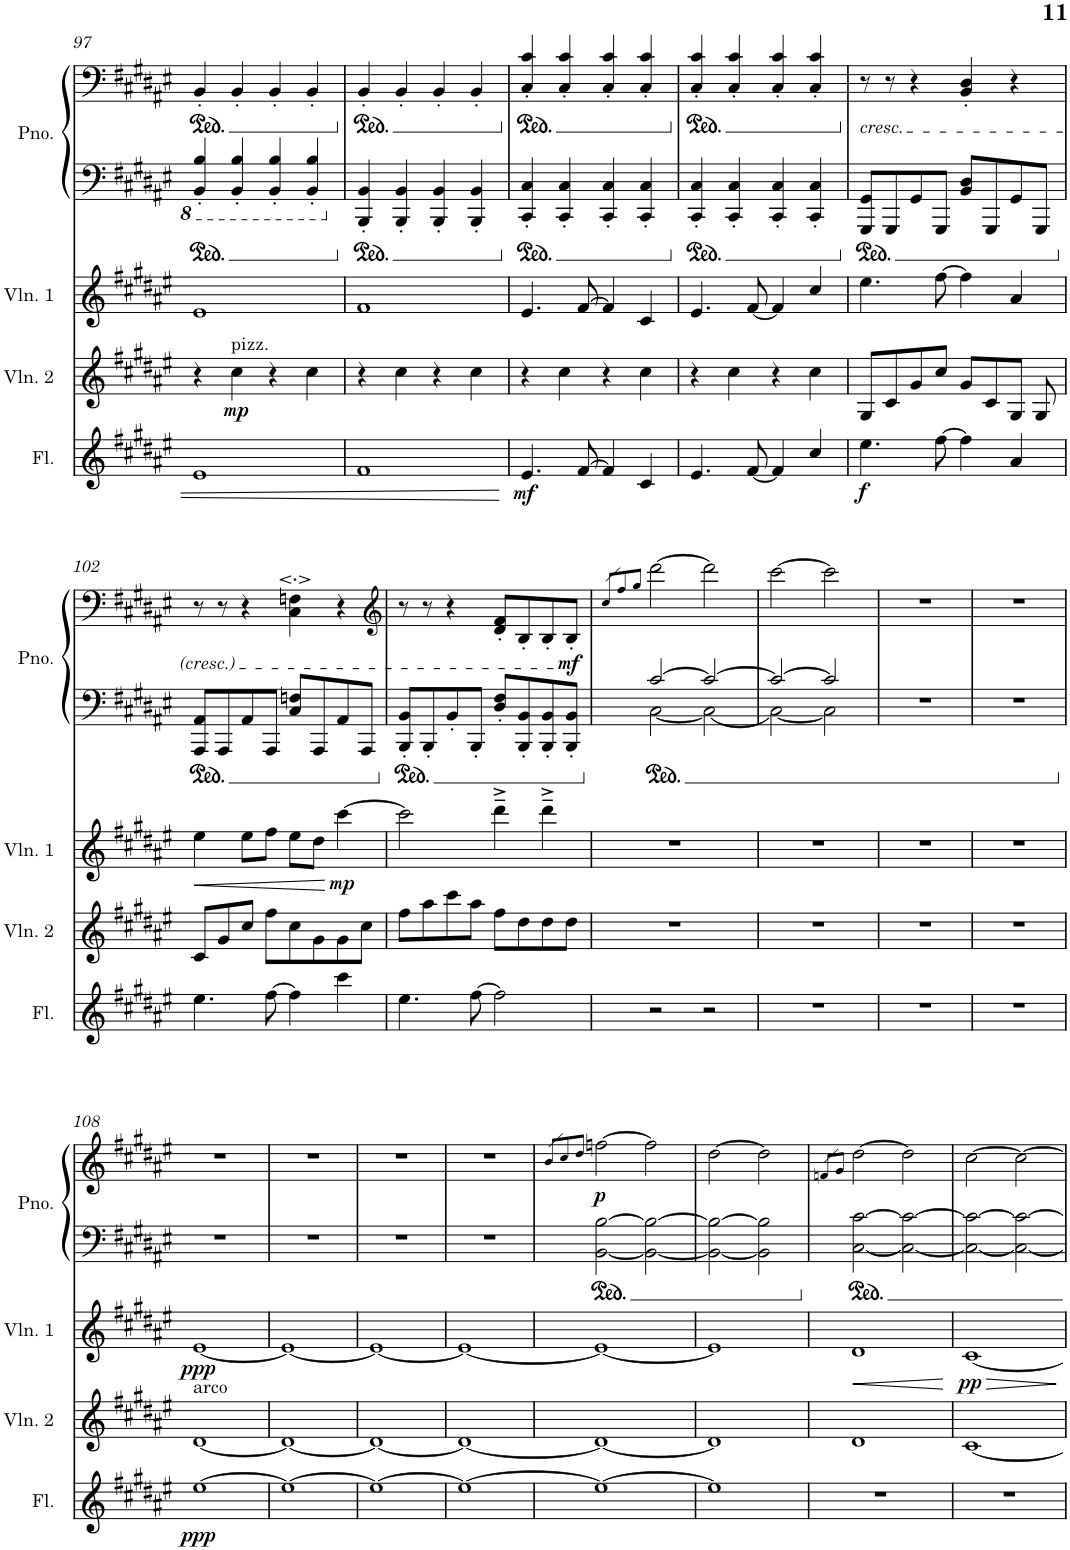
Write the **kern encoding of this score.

**kern	**dynam	**kern	**dynam	**kern	**dynam	**kern	**kern	**dynam
*part4	*part4	*part3	*part3	*part2	*part2	*part1	*part1	*part1
*staff5	*staff5	*staff4	*staff4	*staff3	*staff3	*staff2	*staff1	*staff1/2
*I"Flute	*	*I"Violin 2	*	*I"Violin 1	*	*I"Piano	*	*
*I'Fl.	*	*I'Vln. 2	*	*I'Vln. 1	*	*I'Pno.	*	*
!!LO:PB:g=z
*clefG2	*	*clefG2	*	*clefG2	*	*clefF4	*clefF4	*
*k[f#c#g#d#a#e#]	*	*k[f#c#g#d#a#e#]	*	*k[f#c#g#d#a#e#]	*	*k[f#c#g#d#a#e#]	*k[f#c#g#d#a#e#]	*
*M4/4	*	*M4/4	*	*M4/4	*	*M4/4	*M4/4	*
*	*	*	*	*	*	*	*ped	*
=97	=97	=97	=97	=97	=97	=97	=97	=97
1e#	.	4r	.	1e#	.	4BBB/' 4BB/'	4BB'/	.
!	!	!LO:TX:a:t=pizz.	!	!	!	!	!	!
!	!	!	!LO:DY:b	!	!	!	!	!
.	.	4cc#\	mp	.	.	4BBB/' 4BB/'	4BB'/	.
.	.	4r	.	.	.	4BBB/' 4BB/'	4BB'/	.
.	.	4cc#\	.	.	.	4BBB/' 4BB/'	4BB'/	.
=98	=98	=98	=98	=98	=98	=98	=98	=98
*	*	*	*	*	*	*	*Xped	*
*	*	*	*	*	*	*	*ped	*
1f#	.	4r	.	1f#	.	4BBB/' 4BB/'	4BB'/	.
.	.	4cc#\	.	.	.	4BBB/' 4BB/'	4BB'/	.
.	.	4r	.	.	.	4BBB/' 4BB/'	4BB'/	.
.	.	4cc#\	.	.	.	4BBB/' 4BB/'	4BB'/	.
=99	=99	=99	=99	=99	=99	=99	=99	=99
*	*	*	*	*	*	*	*Xped	*
*	*	*	*	*	*	*	*ped	*
!	!LO:DY:b	!	!	!	!	!	!	!
4.e#/	mf	4r	.	4.e#/	.	4CC#/' 4C#/'	4C#/' 4c#/'	.
.	.	4cc#\	.	.	.	4CC#/' 4C#/'	4C#/' 4c#/'	.
[>8f#/	.	.	.	[>8f#/	.	.	.	.
4f#/]	.	4r	.	4f#/]	.	4CC#/' 4C#/'	4C#/' 4c#/'	.
4c#/	.	4cc#\	.	4c#/	.	4CC#/' 4C#/'	4C#/' 4c#/'	.
=100	=100	=100	=100	=100	=100	=100	=100	=100
*	*	*	*	*	*	*	*Xped	*
*	*	*	*	*	*	*	*ped	*
4.e#/	.	4r	.	4.e#/	.	4CC#/' 4C#/'	4C#/' 4c#/'	.
.	.	4cc#\	.	.	.	4CC#/' 4C#/'	4C#/' 4c#/'	.
[<8f#/	.	.	.	[<8f#/	.	.	.	.
4f#/]	.	4r	.	4f#/]	.	4CC#/' 4C#/'	4C#/' 4c#/'	.
4cc#/	.	4cc#\	.	4cc#/	.	4CC#/' 4C#/'	4C#/' 4c#/'	.
=101	=101	=101	=101	=101	=101	=101	=101	=101
*	*	*	*	*	*	*	*Xped	*
!	!	!	!	!	!	!	!LO:TX:b:i:t=cresc.	!
!	!LO:DY:b	!	!	!	!	!	!	!
4.ee#\	f	8G#/L	.	4.ee#\	.	8GGG#/ 8GG#/L	8r	.
.	.	8c#/	.	.	.	8GGG#/	8r	.
.	.	8g#/	.	.	.	8GG#/	4r	.
[>8ff#\	.	8cc#/J	.	[>8ff#\	.	8GGG#/J	.	.
4ff#\]	.	8g#/L	.	4ff#\]	.	8BB/ 8D#/L	4BB/' 4D#/'	.
.	.	8c#/	.	.	.	8GGG#/	.	.
4a#/	.	8G#/J	.	4a#/	.	8GG#/	4r	.
.	.	8G#/	.	.	.	8GGG#/J	.	.
!!LO:LB:g=z
=102	=102	=102	=102	=102	=102	=102	=102	=102
!	!	!	!	!	!LO:HP:b	!	!	!
4.ee#\	.	8c#/L	.	4ee#\	<	8AAA#/ 8AA#/L	8r	.
.	.	8g#/	.	.	.	8AAA#/	8r	.
.	.	8cc#/J	.	8ee#\L	.	8AA#/	4r	.
[>8ff#\	.	8ff#\L	.	8ff#\J	.	8AAA#/J	.	.
4ff#\]	.	8cc#\	.	8ee#\L	.	8C#/ 8Fn/L	4C#\' 4Fn\'	.
.	.	8g#\	.	8dd#\J	.	8AAA#/	.	.
!	!	!	!	!	!LO:DY:n=1:b	!	!	!
4ccc#\	.	8g#\	.	[4ccc#\	[ mp	8AA#/	4r	.
.	.	8cc#\J	.	.	.	8AAA#/J	.	.
=103	=103	=103	=103	=103	=103	=103	=103	=103
*	*	*	*	*	*	*	*clefG2	*
4.ee#\	.	8ff#\L	.	2ccc#\]	.	8BBB/' 8BB/'L	8r	.
.	.	8aa#\	.	.	.	8BBB'/	8r	.
.	.	8ccc#\	.	.	.	8BB'/	4r	.
[>8ff#\	.	8aa#\J	.	.	.	8BBB'/J	.	.
2ff#\]	.	8ff#\L	.	4ddd#~^\	.	8D#/' 8F#/'L	8d#/' 8f#/'L	.
.	.	8dd#\	.	.	.	8BBB/' 8BB/'	8B'/	.
.	.	8dd#\	.	4ddd#~^\	.	8BBB/' 8BB/'	8B'/	.
!	!	!	!	!	!	!	!	!LO:DY:b
.	.	8dd#\J	.	.	.	8BBB/' 8BB/'J	8B'/J	mf
=104	=104	=104	=104	=104	=104	=104	=104	=104
.	.	.	.	.	.	.	8qcc#/L	.
.	.	.	.	.	.	.	8qff#/	.
.	.	.	.	.	.	.	8qgg#/J	.
*	*	*	*	*	*	*^	*	*
2r	.	1r	.	1r	.	[2c#/	[2C#\	[2ddd#\	.
2r	.	.	.	.	.	2c#/_	2C#\_	2ddd#\]	.
=105	=105	=105	=105	=105	=105	=105	=105	=105	=105
1r	.	1r	.	1r	.	2c#/_	2C#\_	[2ccc#\	.
.	.	.	.	.	.	2c#/]	2C#\]	2ccc#\]	.
*	*	*	*	*	*	*v	*v	*	*
=106	=106	=106	=106	=106	=106	=106	=106	=106
1r	.	1r	.	1r	.	1r	1r	.
=107	=107	=107	=107	=107	=107	=107	=107	=107
1r	.	1r	.	1r	.	1r	1r	.
!!LO:LB:g=z
=108	=108	=108	=108	=108	=108	=108	=108	=108
!	!	!LO:TX:a:t=arco	!	!	!	!	!	!
!	!LO:DY:b	!	!	!	!LO:DY:b	!	!	!
[1ee#	ppp	[1d#	.	[1e#	ppp	1r	1r	.
=109	=109	=109	=109	=109	=109	=109	=109	=109
1ee#_	.	1d#_	.	1e#_	.	1r	1r	.
=110	=110	=110	=110	=110	=110	=110	=110	=110
1ee#_	.	1d#_	.	1e#_	.	1r	1r	.
=111	=111	=111	=111	=111	=111	=111	=111	=111
1ee#_	.	1d#_	.	1e#_	.	1r	1r	.
=112	=112	=112	=112	=112	=112	=112	=112	=112
.	.	.	.	.	.	.	8qb/L	.
.	.	.	.	.	.	.	8qcc#/	.
.	.	.	.	.	.	.	8qdd#/J	.
!	!	!	!	!	!	!	!	!LO:DY:b
1ee#_	.	1d#_	.	1e#_	.	[2BB\ [2B\	[2ffn\	p
.	.	.	.	.	.	2BB\_ 2B\_	2ff\]	.
=113	=113	=113	=113	=113	=113	=113	=113	=113
1ee#]	.	1d#]	.	1e#]	.	2BB\_ 2B\_	[2dd#\	.
.	.	.	.	.	.	2BB\] 2B\]	2dd#\]	.
=114	=114	=114	=114	=114	=114	=114	=114	=114
.	.	.	.	.	.	.	8qfn/L	.
.	.	.	.	.	.	.	8qdd#/J	.
!	!	!	!	!	!LO:HP:b	!	!	!
1r	.	1d#	.	1d#	<	[2C#\ [2c#\	[2dd#\	.
.	.	.	.	.	.	2C#\_ 2c#\_	2dd#\]	.
.	.	.	.	.	[	.	.	.
=115	=115	=115	=115	=115	=115	=115	=115	=115
!	!	!	!	!	!LO:HP:b	!	!	!
!	!	!	!	!	!LO:DY:n=1:b	!	!	!
1r	.	[1c#	.	[1c#	> pp	2C#\_ 2c#\_	[2cc#\	.
.	.	.	.	.	.	2C#\_ 2c#\_	2cc#\_	.
.	.	.	.	.	]	.	.	.
=	=	=	=	=	=	=	=	=
*-	*-	*-	*-	*-	*-	*-	*-	*-
